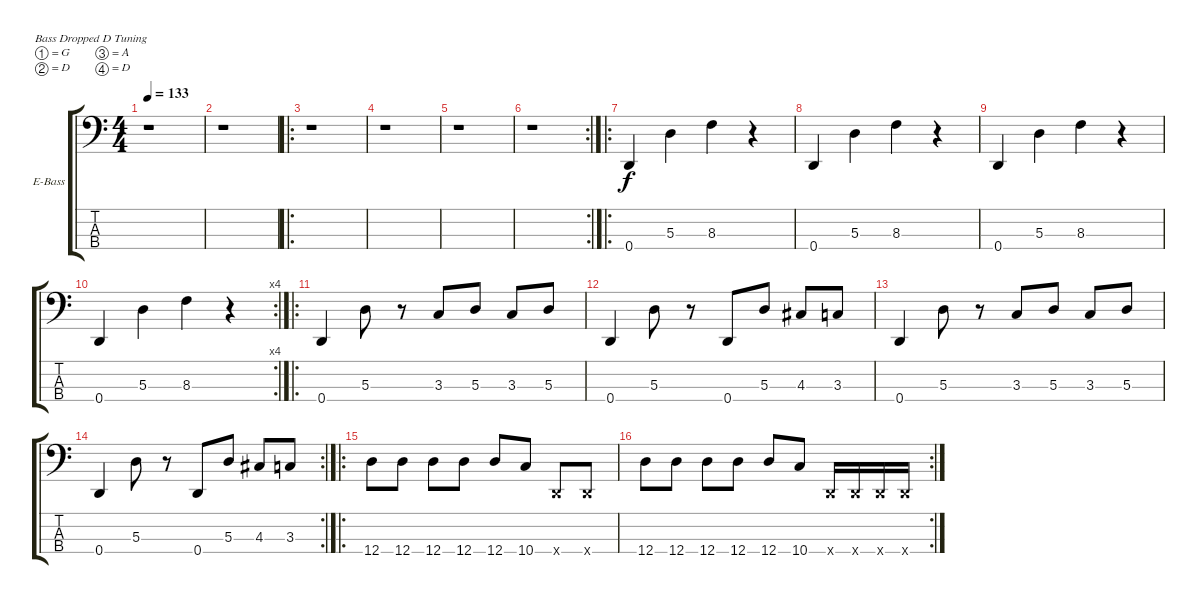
\bracketExtendMode groupsimilarinstruments
\firstSystemTrackNameOrientation horizontal
\otherSystemsTrackNameOrientation horizontal
\track ("Tim C" "E-Bass") {instrument electricbassfinger}
\staff {score tabs}
\tuning (G2 D2 A1 D1)
\ts (4 4)
\tempo 133
\clef f4
\ks c
r.1{dy f instrument electricbassfinger} |
r.1 |
\ro
r.1 |
r.1 |
r.1 |
\rc 2
r.1 |
\ro
0.4.4 5.3.4 8.3.4 r.4 |
0.4.4 5.3.4 8.3.4 r.4 |
0.4.4 5.3.4 8.3.4 r.4 |
\rc 4
0.4.4 5.3.4 8.3.4 r.4 |
\ro
0.4.4 5.3.8 r.8 3.3.8 5.3.8 3.3.8 5.3.8 |
0.4.4 5.3.8 r.8 0.4.8 5.3.8 4.3.8 3.3.8 |
0.4.4 5.3.8 r.8 3.3.8 5.3.8 3.3.8 5.3.8 |
\rc 2
0.4.4 5.3.8 r.8 0.4.8 5.3.8 4.3.8 3.3.8 |
\ro
12.4.8 12.4.8 12.4.8 12.4.8 12.4.8 10.4.8 0.4{x}.8 0.4{x}.8 |
\rc 2
12.4.8 12.4.8 12.4.8 12.4.8 12.4.8 10.4.8 0.4{x}.16 0.4{x}.16 0.4{x}.16 0.4{x}.16
